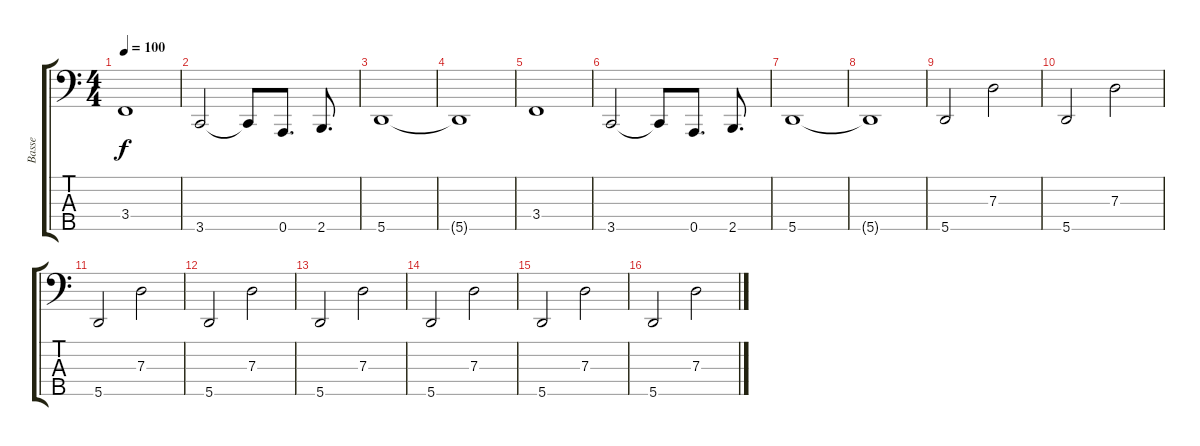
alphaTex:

\track ("Basse" "Basse") {instrument electricbassfinger}
\staff {score tabs}
\tuning (F2 C2 G1 D1 A0) {hide}
\ts (4 4)
\tempo 100
\clef f4
\ks c
3.4.1{dy f} |
3.5.2 3.5{t}.8 0.5.8{d} 2.5.8{d} |
5.5.1 |
5.5{t}.1 |
3.4.1 |
3.5.2 3.5{t}.8 0.5.8{d} 2.5.8{d} |
5.5.1 |
5.5{t}.1 |
5.5.2{volume 12} 7.3.2 |
5.5.2 7.3.2 |
5.5.2 7.3.2 |
5.5.2 7.3.2 |
5.5.2 7.3.2 |
5.5.2 7.3.2 |
5.5.2 7.3.2 |
5.5.2 7.3.2
